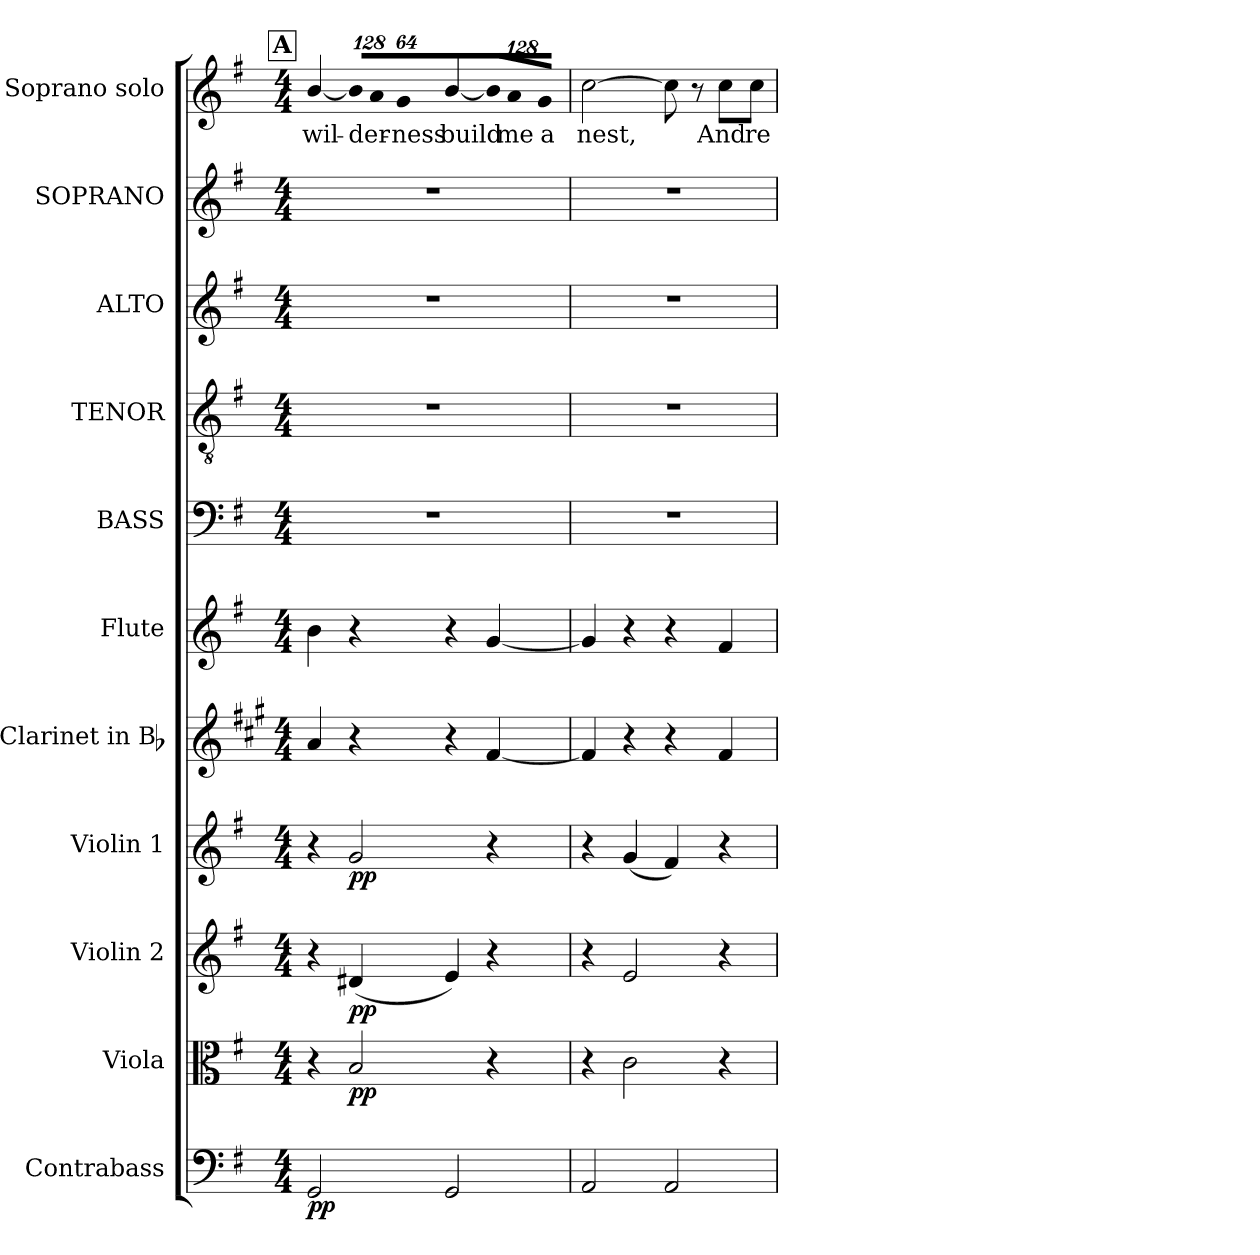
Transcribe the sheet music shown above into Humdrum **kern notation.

**kern	**dynam	**kern	**dynam	**kern	**dynam	**kern	**dynam	**kern	**kern	**kern	**kern	**kern	**kern	**kern	**text
*part11	*part11	*part10	*part10	*part9	*part9	*part8	*part8	*part7	*part6	*part5	*part4	*part3	*part2	*part1	*part1
*staff11	*staff11	*staff10	*staff10	*staff9	*staff9	*staff8	*staff8	*staff7	*staff6	*staff5	*staff4	*staff3	*staff2	*staff1	*staff1
*I"Contrabass	*	*I"Viola	*	*I"Violin 2	*	*I"Violin 1	*	*I"Clarinet in Bb	*I"Flute	*I"BASS	*I"TENOR	*I"ALTO	*I"SOPRANO	*I"Soprano solo	*
*I'Cb.	*	*I'Vla.	*	*I'Vln. 2	*	*I'Vln. 1	*	*I'Cl.	*I'Fl.	*I'B.	*I'T.	*I'A.	*I'S.	*I'S.	*
*clefF4	*	*clefC3	*	*clefG2	*	*clefG2	*	*clefG2	*clefG2	*clefF4	*clefGv2	*clefG2	*clefG2	*clefG2	*
*ITrd7c12	*	*	*	*	*	*	*	*ITrd1c2	*	*	*ITrd7c12	*	*	*	*
*k[f#]	*	*k[f#]	*	*k[f#]	*	*k[f#]	*	*k[f#]	*k[f#]	*k[f#]	*k[f#]	*k[f#]	*k[f#]	*k[f#]	*
*G:	*	*G:	*	*G:	*	*G:	*	*G:	*G:	*G:	*G:	*G:	*G:	*G:	*
*M4/4	*	*M4/4	*	*M4/4	*	*M4/4	*	*M4/4	*M4/4	*M4/4	*M4/4	*M4/4	*M4/4	*M4/4	*
!!LO:REH:place=s1:B:color=#000000:enc=box:fs=15.141:t=A
=13	=13	=13	=13	=13	=13	=13	=13	=13	=13	=13	=13	=13	=13	=13	=13
!	!	!	!	!	!	!	!	!	!	!	!	!	!	!	!LO:LY:b:color=#000000
2GGGi/	pp	4r	.	4r	.	4r	.	4gi/	4bi\	1r	1r	1r	1r	[<4bi/	wil-
*	*	*	*	*	*	*	*	*	*	*	*	*	*	*Xbrackettup	*
!	!	!	!	!	!	!	!	!	!	!	!	!	!	!LO:N:vis=8	!
.	.	2Bi/	pp	(4d#Xi/	pp	2gi/	pp	4r	4r	.	.	.	.	1024%85bi/L]	.
!	!	!	!	!	!	!	!	!	!	!	!	!	!	!LO:N:vis=8	!
!	!	!	!	!	!	!	!	!	!	!	!	!	!	!	!LO:LY:b:color=#000000
.	.	.	.	.	.	.	.	.	.	.	.	.	.	1024%85ai/	-der-
!	!	!	!	!	!	!	!	!	!	!	!	!	!	!LO:N:vis=8	!
!	!	!	!	!	!	!	!	!	!	!	!	!	!	!	!LO:LY:b:color=#000000
.	.	.	.	.	.	.	.	.	.	.	.	.	.	512%43gi/J	-ness
!	!	!	!	!	!	!	!	!	!	!	!	!	!	!	!LO:LY:b:color=#000000
2GGGi/	.	.	.	4ei/)	.	.	.	4r	4r	.	.	.	.	[<4bi/	build
!	!	!	!	!	!	!	!	!	!	!	!	!	!	!LO:N:vis=8	!
.	.	4r	.	4r	.	4r	.	[<4ei/	[<4gi/	.	.	.	.	1024%85bi/L]	.
!	!	!	!	!	!	!	!	!	!	!	!	!	!	!LO:N:vis=8	!
!	!	!	!	!	!	!	!	!	!	!	!	!	!	!	!LO:LY:b:color=#000000
.	.	.	.	.	.	.	.	.	.	.	.	.	.	1024%85ai/	me
!	!	!	!	!	!	!	!	!	!	!	!	!	!	!LO:N:vis=8	!
!	!	!	!	!	!	!	!	!	!	!	!	!	!	!	!LO:LY:b:color=#000000
.	.	.	.	.	.	.	.	.	.	.	.	.	.	512%43gi/J	a
=14	=14	=14	=14	=14	=14	=14	=14	=14	=14	=14	=14	=14	=14	=14	=14
!	!	!	!	!	!	!	!	!	!	!	!	!	!	!	!LO:LY:b:color=#000000
2AAAi/	.	4r	.	4r	.	4r	.	4ei/]	4gi/]	1r	1r	1r	1r	[>2cci\	nest,
.	.	2ci\	.	2ei/	.	(4gi/	.	4r	4r	.	.	.	.	.	.
2AAAi/	.	.	.	.	.	4f#i/)	.	4r	4r	.	.	.	.	8cci\]	.
.	.	.	.	.	.	.	.	.	.	.	.	.	.	8r	.
!	!	!	!	!	!	!	!	!	!	!	!	!	!	!	!LO:LY:b:color=#000000
.	.	4r	.	4r	.	4r	.	4ei/	4f#i/	.	.	.	.	8cci\L	And
!	!	!	!	!	!	!	!	!	!	!	!	!	!	!	!LO:LY:b:color=#000000
.	.	.	.	.	.	.	.	.	.	.	.	.	.	8cci\J	re-
=	=	=	=	=	=	=	=	=	=	=	=	=	=	=	=
*-	*-	*-	*-	*-	*-	*-	*-	*-	*-	*-	*-	*-	*-	*-	*-
